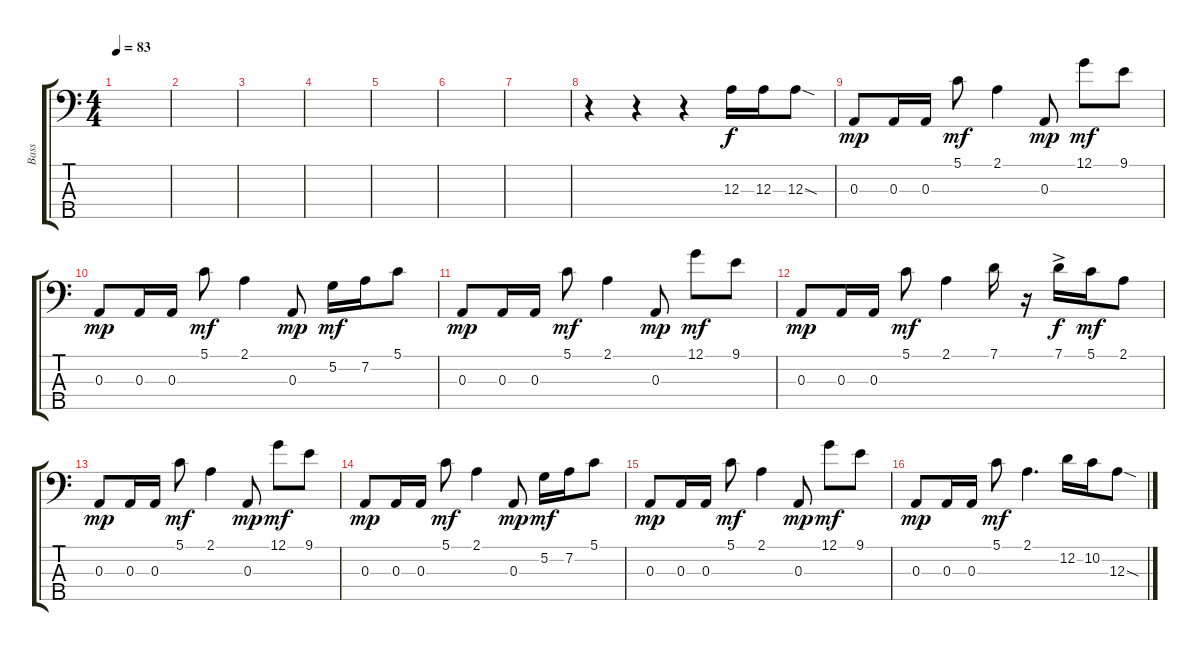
\track ("Bass" "Bass") {instrument electricbassfinger}
\staff {score tabs}
\tuning (G2 D2 A1 E1 B0) {hide}
\ts (4 4)
\tempo 83
\clef f4
\ks c
|
|
|
|
|
|
|
r.4 r.4 r.4 12.3.16{dy f} 12.3.16 12.3{sod}.8 |
0.3.8{dy mp} 0.3.16 0.3.16 5.1.8{dy mf} 2.1.4 0.3.8{dy mp} 12.1.8{dy mf} 9.1.8 |
0.3.8{dy mp} 0.3.16 0.3.16 5.1.8{dy mf} 2.1.4 0.3.8{dy mp} 5.2.16{dy mf} 7.2.16 5.1.8 |
0.3.8{dy mp} 0.3.16 0.3.16 5.1.8{dy mf} 2.1.4 0.3.8{dy mp} 12.1.8{dy mf} 9.1.8 |
0.3.8{dy mp} 0.3.16 0.3.16 5.1.8{dy mf} 2.1.4 7.1.16 r.16 7.1{ac}.16{dy f} 5.1.16{dy mf} 2.1.8 |
0.3.8{dy mp} 0.3.16 0.3.16 5.1.8{dy mf} 2.1.4 0.3.8{dy mp} 12.1.8{dy mf} 9.1.8 |
0.3.8{dy mp} 0.3.16 0.3.16 5.1.8{dy mf} 2.1.4 0.3.8{dy mp} 5.2.16{dy mf} 7.2.16 5.1.8 |
0.3.8{dy mp} 0.3.16 0.3.16 5.1.8{dy mf} 2.1.4 0.3.8{dy mp} 12.1.8{dy mf} 9.1.8 |
0.3.8{dy mp} 0.3.16 0.3.16 5.1.8{dy mf} 2.1.4{d} 12.2.16 10.2.16 12.3{sod}.8
